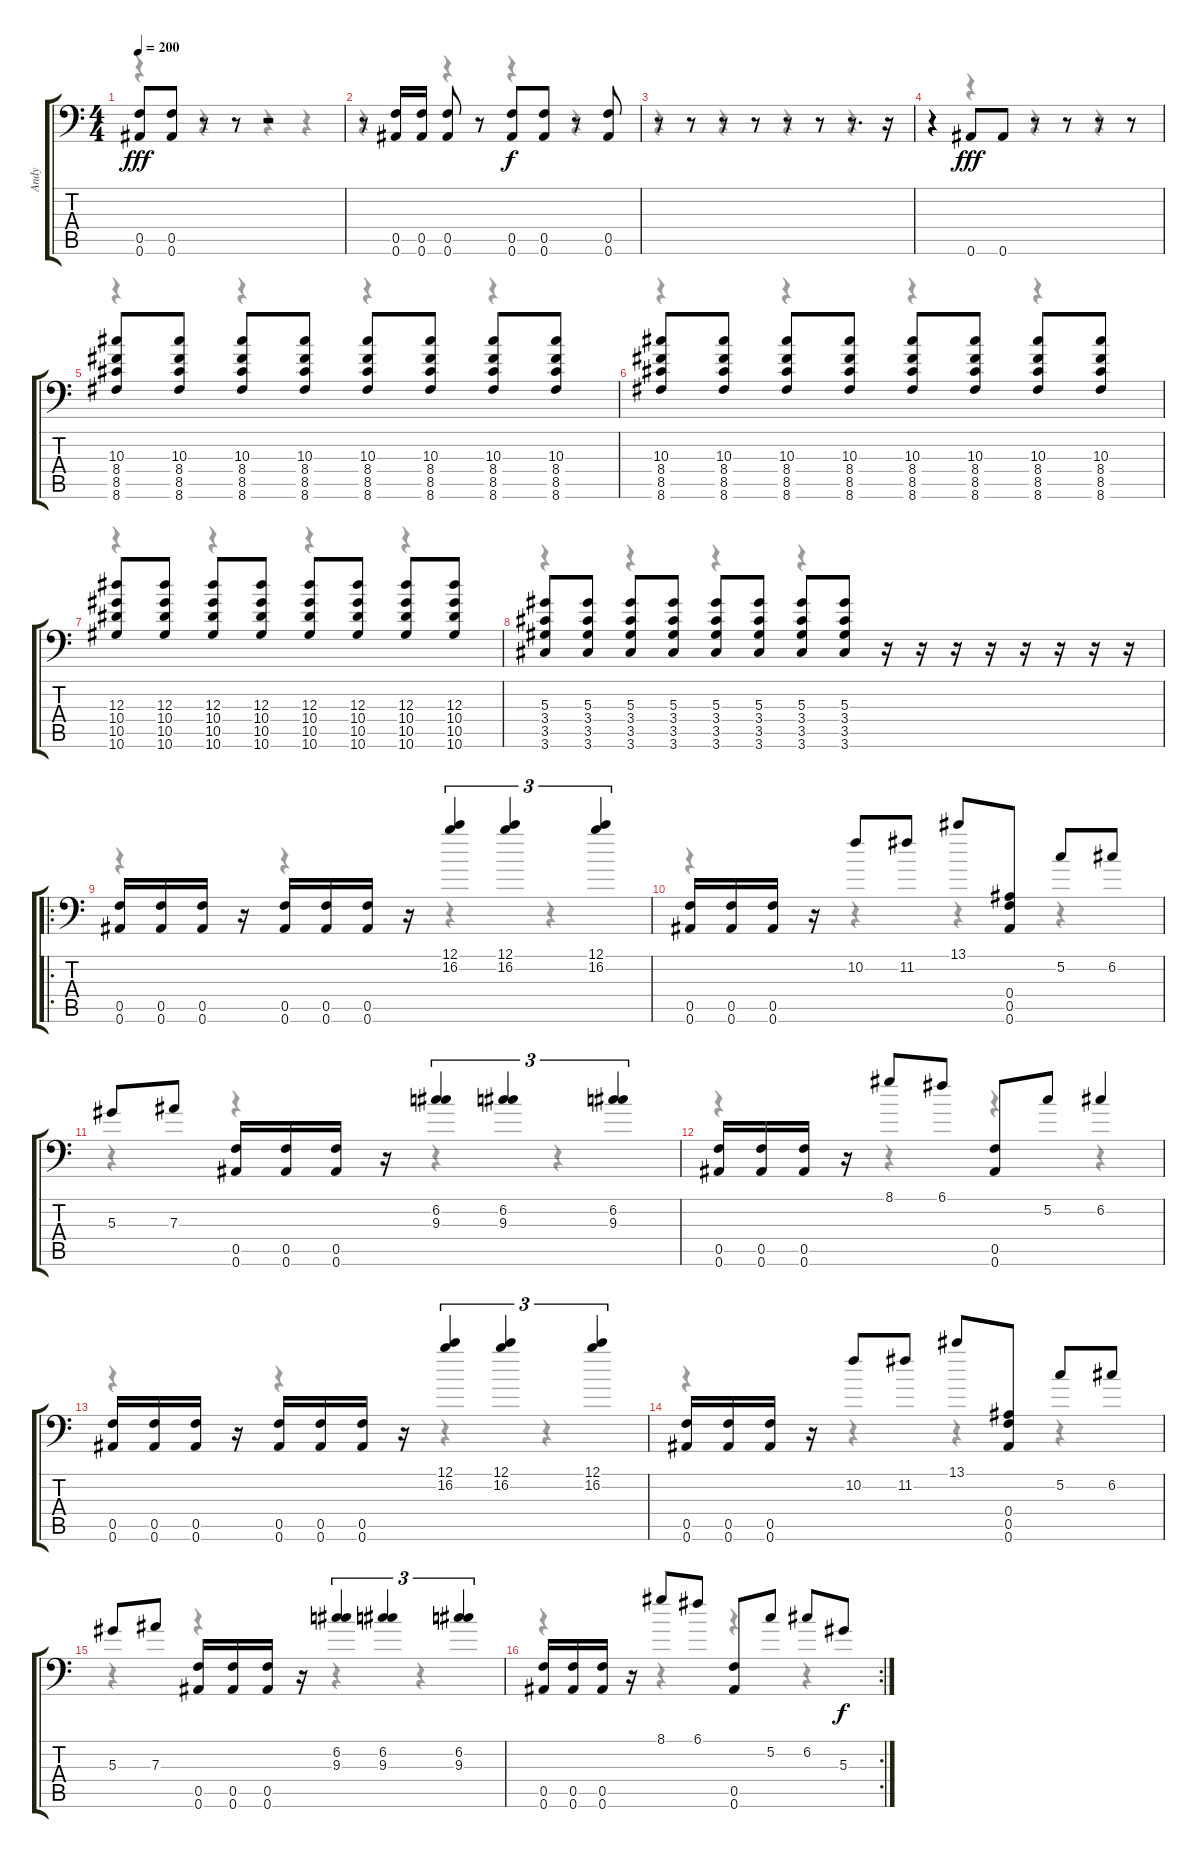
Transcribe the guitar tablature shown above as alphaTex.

\track ("Andy" "Andy") {instrument distortionguitar}
\staff {score tabs}
\tuning (C4 G3 Eb3 Bb2 F2 Bb1) {hide}
\voice
\ts (4 4)
\tempo 200
\clef f4
\ks c
(0.5 0.6).8{dy fff} (0.5 0.6).8 r.8 r.8 r.2 |
r.8 (0.5 0.6).16 (0.5 0.6).16 (0.5 0.6).8 r.8 (0.5 0.6).8{dy f} (0.5 0.6).8 r.8 (0.5 0.6).8 |
r.8 r.8 r.8 r.8 r.8 r.8 r.8{d} r.16 |
r.4 0.6.8{dy fff} 0.6.8 r.8 r.8 r.8 r.8 |
(10.3 8.4 8.5 8.6).8 (10.3 8.4 8.5 8.6).8 (10.3 8.4 8.5 8.6).8 (10.3 8.4 8.5 8.6).8 (10.3 8.4 8.5 8.6).8 (10.3 8.4 8.5 8.6).8 (10.3 8.4 8.5 8.6).8 (10.3 8.4 8.5 8.6).8 |
(10.3 8.4 8.5 8.6).8 (10.3 8.4 8.5 8.6).8 (10.3 8.4 8.5 8.6).8 (10.3 8.4 8.5 8.6).8 (10.3 8.4 8.5 8.6).8 (10.3 8.4 8.5 8.6).8 (10.3 8.4 8.5 8.6).8 (10.3 8.4 8.5 8.6).8 |
(12.3 10.4 10.5 10.6).8 (12.3 10.4 10.5 10.6).8 (12.3 10.4 10.5 10.6).8 (12.3 10.4 10.5 10.6).8 (12.3 10.4 10.5 10.6).8 (12.3 10.4 10.5 10.6).8 (12.3 10.4 10.5 10.6).8 (12.3 10.4 10.5 10.6).8 |
(5.3 3.4 3.5 3.6).8 (5.3 3.4 3.5 3.6).8 (5.3 3.4 3.5 3.6).8 (5.3 3.4 3.5 3.6).8 (5.3 3.4 3.5 3.6).8 (5.3 3.4 3.5 3.6).8 (5.3 3.4 3.5 3.6).8 (5.3 3.4 3.5 3.6).8 r.16 r.16 r.16 r.16 r.16 r.16 r.16 r.16 |
\ro
(0.5 0.6).16 (0.5 0.6).16 (0.5 0.6).16 r.16 (0.5 0.6).16 (0.5 0.6).16 (0.5 0.6).16 r.16 (12.1 16.2).4{tu (3 2)} (12.1 16.2).4{tu (3 2)} (12.1 16.2).4{tu (3 2)} |
(0.5 0.6).16 (0.5 0.6).16 (0.5 0.6).16 r.16 10.2.8 11.2.8 13.1.8 (0.4 0.5 0.6).8 5.2.8 6.2.8 |
5.3.8 7.3.8 (0.5 0.6).16 (0.5 0.6).16 (0.5 0.6).16 r.16 (6.2 9.3).4{tu (3 2)} (6.2 9.3).4{tu (3 2)} (6.2 9.3).4{tu (3 2)} |
(0.5 0.6).16 (0.5 0.6).16 (0.5 0.6).16 r.16 8.1.8 6.1.8 (0.5 0.6).8 5.2.8 6.2.4 |
(0.5 0.6).16 (0.5 0.6).16 (0.5 0.6).16 r.16 (0.5 0.6).16 (0.5 0.6).16 (0.5 0.6).16 r.16 (12.1 16.2).4{tu (3 2)} (12.1 16.2).4{tu (3 2)} (12.1 16.2).4{tu (3 2)} |
(0.5 0.6).16 (0.5 0.6).16 (0.5 0.6).16 r.16 10.2.8 11.2.8 13.1.8 (0.4 0.5 0.6).8 5.2.8 6.2.8 |
5.3.8 7.3.8 (0.5 0.6).16 (0.5 0.6).16 (0.5 0.6).16 r.16 (6.2 9.3).4{tu (3 2)} (6.2 9.3).4{tu (3 2)} (6.2 9.3).4{tu (3 2)} |
\rc 2
(0.5 0.6).16 (0.5 0.6).16 (0.5 0.6).16 r.16 8.1.8 6.1.8 (0.5 0.6).8 5.2.8 6.2.8 5.3.8{dy f}
\voice
\clef f4
\ottava regular
\simile none
\ks c
r.4{dy f} r.4 r.4 r.4 |
r.4 r.4 r.4 r.4 |
r.4 r.4 r.4 r.4 |
r.4 r.4 r.4 r.4 |
r.4 r.4 r.4 r.4 |
r.4 r.4 r.4 r.4 |
r.4 r.4 r.4 r.4 |
r.4 r.4 r.4 r.4 |
r.4 r.4 r.4 r.4 |
r.4 r.4 r.4 r.4 |
r.4 r.4 r.4 r.4 |
r.4 r.4 r.4 r.4 |
r.4 r.4 r.4 r.4 |
r.4 r.4 r.4 r.4 |
r.4 r.4 r.4 r.4 |
r.4 r.4 r.4 r.4
